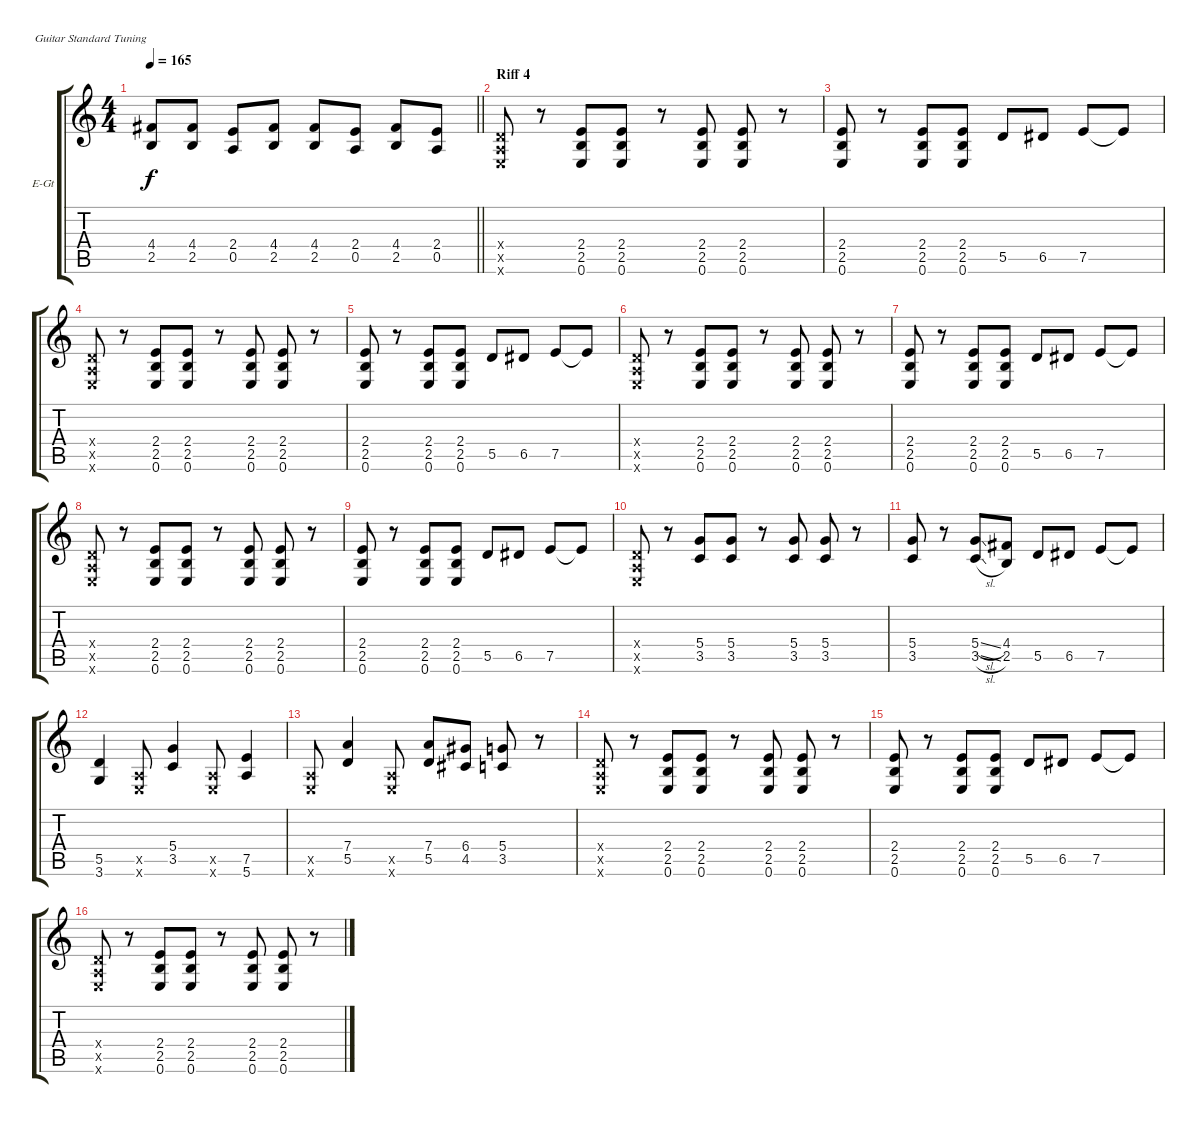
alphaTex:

\bracketExtendMode groupsimilarinstruments
\firstSystemTrackNameOrientation horizontal
\otherSystemsTrackNameOrientation horizontal
\track ("Rythm 1" "E-Gt") {instrument distortionguitar}
\staff {score tabs}
\tuning (E4 B3 G3 D3 A2 E2)
\ts (4 4)
\tempo 165
\clef g2
\barLineRight lightlight
\ks c
(4.4 2.5).8{dy f} (4.4 2.5).8 (2.4 0.5).8 (4.4 2.5).8 (4.4 2.5).8 (2.4 0.5).8 (4.4 2.5).8 (2.4 0.5).8 |
\section ("" "Riff 4")
(0.4{x} 0.5{x} 0.6{x}).8 r.8 (2.4 2.5 0.6).8 (2.4 2.5 0.6).8 r.8 (2.4 2.5 0.6).8 (2.4 2.5 0.6).8 r.8 |
(2.4 2.5 0.6).8 r.8 (2.4 2.5 0.6).8 (2.4 2.5 0.6).8 5.5.8 6.5.8 7.5.8 7.5{t}.8 |
(0.4{x} 0.5{x} 0.6{x}).8 r.8 (2.4 2.5 0.6).8 (2.4 2.5 0.6).8 r.8 (2.4 2.5 0.6).8 (2.4 2.5 0.6).8 r.8 |
(2.4 2.5 0.6).8 r.8 (2.4 2.5 0.6).8 (2.4 2.5 0.6).8 5.5.8 6.5.8 7.5.8 7.5{t}.8 |
(0.4{x} 0.5{x} 0.6{x}).8 r.8 (2.4 2.5 0.6).8 (2.4 2.5 0.6).8 r.8 (2.4 2.5 0.6).8 (2.4 2.5 0.6).8 r.8 |
(2.4 2.5 0.6).8 r.8 (2.4 2.5 0.6).8 (2.4 2.5 0.6).8 5.5.8 6.5.8 7.5.8 7.5{t}.8 |
(0.4{x} 0.5{x} 0.6{x}).8 r.8 (2.4 2.5 0.6).8 (2.4 2.5 0.6).8 r.8 (2.4 2.5 0.6).8 (2.4 2.5 0.6).8 r.8 |
(2.4 2.5 0.6).8 r.8 (2.4 2.5 0.6).8 (2.4 2.5 0.6).8 5.5.8 6.5.8 7.5.8 7.5{t}.8 |
(0.4{x} 0.5{x} 0.6{x}).8 r.8 (5.4 3.5).8 (5.4 3.5).8 r.8 (5.4 3.5).8 (5.4 3.5).8 r.8 |
(5.4 3.5).8 r.8 (5.4{sl} 3.5{sl}).8 (4.4 2.5).8 5.5.8 6.5.8 7.5.8 7.5{t}.8 |
(5.5 3.6).4 (0.5{x} 0.6{x}).8 (5.4 3.5).4 (0.5{x} 0.6{x}).8 (7.5 5.6).4 |
(0.5{x} 0.6{x}).8 (7.4 5.5).4 (0.5{x} 0.6{x}).8 (7.4 5.5).8 (6.4 4.5).8 (5.4 3.5).8 r.8 |
(0.4{x} 0.5{x} 0.6{x}).8 r.8 (2.4 2.5 0.6).8 (2.4 2.5 0.6).8 r.8 (2.4 2.5 0.6).8 (2.4 2.5 0.6).8 r.8 |
(2.4 2.5 0.6).8 r.8 (2.4 2.5 0.6).8 (2.4 2.5 0.6).8 5.5.8 6.5.8 7.5.8 7.5{t}.8 |
(0.4{x} 0.5{x} 0.6{x}).8 r.8 (2.4 2.5 0.6).8 (2.4 2.5 0.6).8 r.8 (2.4 2.5 0.6).8 (2.4 2.5 0.6).8 r.8
